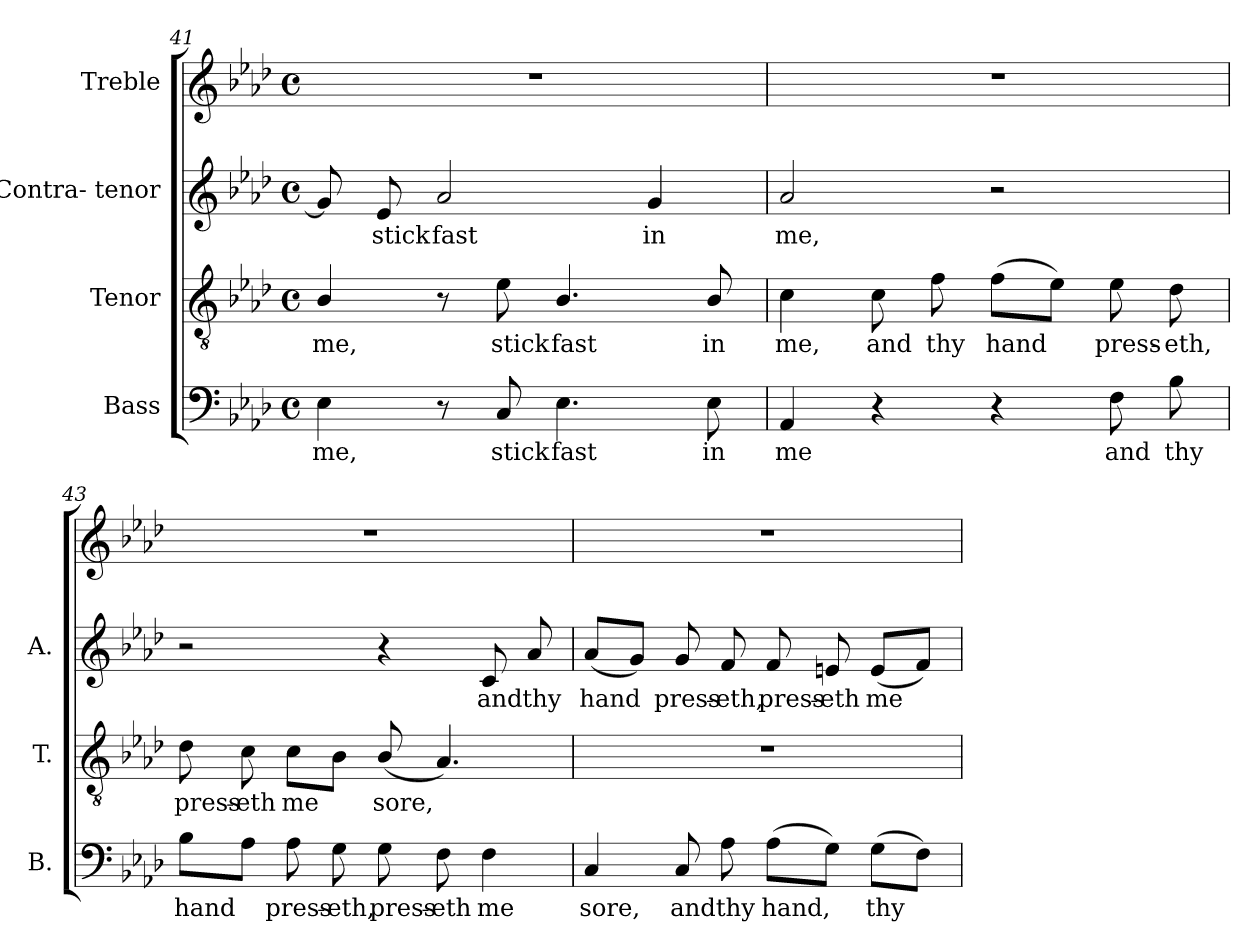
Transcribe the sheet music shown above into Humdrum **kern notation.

**kern	**text	**kern	**text	**kern	**text	**kern
*part4	*part4	*part3	*part3	*part2	*part2	*part1
*staff4	*staff4	*staff3	*staff3	*staff2	*staff2	*staff1
*I"Bass	*	*I"Tenor	*	*I"Contra- tenor	*	*I"Treble
*I'B.	*	*I'T.	*	*I'A.	*	*
*clefF4	*	*clefGv2	*	*clefG2	*	*clefG2
*	*	*ITrd7c12	*	*	*	*
*k[b-e-a-d-]	*	*k[b-e-a-d-]	*	*k[b-e-a-d-]	*	*k[b-e-a-d-]
*A-:	*	*A-:	*	*A-:	*	*A-:
*M4/4	*	*M4/4	*	*M4/4	*	*M4/4
*met(c)	*	*met(c)	*	*met(c)	*	*met(c)
=41	=41	=41	=41	=41	=41	=41
!	!LO:LY:b:color=#000000	!	!	!	!	!
!	!	!	!LO:LY:b:color=#000000	!	!	!
4E-i\	me,	4BB-i/	me,	8gi/]	.	1r
!	!	!	!	!	!LO:LY:b:color=#000000	!
.	.	.	.	8e-i/	stick	.
!	!	!	!	!	!LO:LY:b:color=#000000	!
8r	.	8r	.	2a-i/	fast	.
!	!LO:LY:b:color=#000000	!	!	!	!	!
!	!	!	!LO:LY:b:color=#000000	!	!	!
8Ci/	stick	8E-i\	stick	.	.	.
!	!LO:LY:b:color=#000000	!	!	!	!	!
!	!	!	!LO:LY:b:color=#000000	!	!	!
4.E-i\	fast	4.BB-i/	fast	.	.	.
!	!	!	!	!	!LO:LY:b:color=#000000	!
.	.	.	.	4gi/	in	.
!	!LO:LY:b:color=#000000	!	!	!	!	!
!	!	!	!LO:LY:b:color=#000000	!	!	!
8E-i\	in	8BB-i/	in	.	.	.
!!LO:LB:g=z
=42	=42	=42	=42	=42	=42	=42
!	!LO:LY:b:color=#000000	!	!	!	!	!
!	!	!	!LO:LY:b:color=#000000	!	!	!
!	!	!	!	!	!LO:LY:b:color=#000000	!
4AA-i/	me	4Ci\	me,	2a-i/	me,	1r
!	!	!	!LO:LY:b:color=#000000	!	!	!
4r	.	8Ci\	and	.	.	.
!	!	!	!LO:LY:b:color=#000000	!	!	!
.	.	8Fi\	thy	.	.	.
!	!	!	!LO:LY:b:color=#000000	!	!	!
4r	.	(8Fi\L	hand	2r	.	.
.	.	8E-i\J)	.	.	.	.
!	!LO:LY:b:color=#000000	!	!	!	!	!
!	!	!	!LO:LY:b:color=#000000	!	!	!
8Fi\	and	8E-i\	press-	.	.	.
!	!LO:LY:b:color=#000000	!	!	!	!	!
!	!	!	!LO:LY:b:color=#000000	!	!	!
8B-i\	thy	8D-i\	-eth,	.	.	.
=43	=43	=43	=43	=43	=43	=43
!	!LO:LY:b:color=#000000	!	!	!	!	!
!	!	!	!LO:LY:b:color=#000000	!	!	!
8B-i\L	hand	8D-i\	press-	2r	.	1r
!	!	!	!LO:LY:b:color=#000000	!	!	!
8A-i\J	.	8Ci\	-eth	.	.	.
!	!LO:LY:b:color=#000000	!	!	!	!	!
!	!	!	!LO:LY:b:color=#000000	!	!	!
8A-i\	press-	8Ci\L	me	.	.	.
!	!LO:LY:b:color=#000000	!	!	!	!	!
8Gi\	-eth,	8BB-i\J	.	.	.	.
!	!LO:LY:b:color=#000000	!	!	!	!	!
!	!	!	!LO:LY:b:color=#000000	!	!	!
8Gi\	press-	(8BB-i/	sore,	4r	.	.
!	!LO:LY:b:color=#000000	!	!	!	!	!
8Fi\	-eth	4.AA-i/)	.	.	.	.
!	!LO:LY:b:color=#000000	!	!	!	!	!
!	!	!	!	!	!LO:LY:b:color=#000000	!
4Fi\	me	.	.	8ci/	and	.
!	!	!	!	!	!LO:LY:b:color=#000000	!
.	.	.	.	8a-i/	thy	.
=44	=44	=44	=44	=44	=44	=44
!	!LO:LY:b:color=#000000	!	!	!	!	!
!	!	!	!	!	!LO:LY:b:color=#000000	!
4Ci/	sore,	1r	.	(8a-i/L	hand	1r
.	.	.	.	8gi/J)	.	.
!	!LO:LY:b:color=#000000	!	!	!	!	!
!	!	!	!	!	!LO:LY:b:color=#000000	!
8Ci/	and	.	.	8gi/	press-	.
!	!LO:LY:b:color=#000000	!	!	!	!	!
!	!	!	!	!	!LO:LY:b:color=#000000	!
8A-i\	thy	.	.	8fi/	-eth,	.
!	!LO:LY:b:color=#000000	!	!	!	!	!
!	!	!	!	!	!LO:LY:b:color=#000000	!
(8A-i\L	hand,	.	.	8fi/	press-	.
!	!	!	!	!	!LO:LY:b:color=#000000	!
8Gi\J)	.	.	.	8eni/	-eth	.
!	!LO:LY:b:color=#000000	!	!	!	!	!
!	!	!	!	!	!LO:LY:b:color=#000000	!
(8Gi\L	thy	.	.	(8ei/L	me	.
8Fi\J)	.	.	.	8fi/J)	.	.
=	=	=	=	=	=	=
*-	*-	*-	*-	*-	*-	*-
